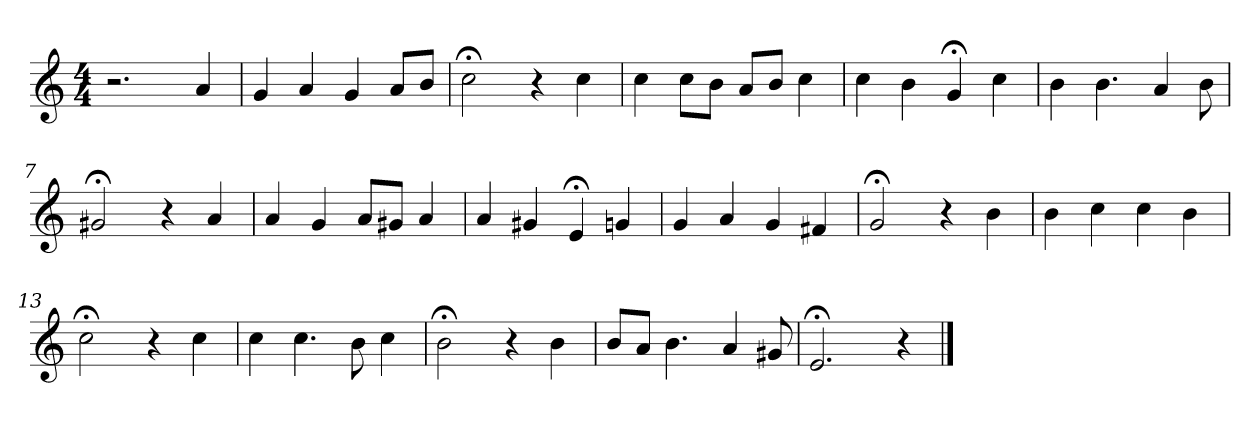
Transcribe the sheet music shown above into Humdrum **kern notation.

**kern
*part1
*staff1
*clefG2
*k[]
*C:
*M4/4
=1
2.r
4a
=2
4g
4a
4g
8a/L
8b/J
=3
2cc;<
4r
4cc
=4
4cc
8cc\L
8b\J
8a/L
8b/J
4cc
=5
4cc
4b
4g;<
4cc
=6
4b
4.b
4a
8b
=7
2g#X;<
4r
4a
=8
4a
4g
8a/L
8g#X/J
4a
=9
4a
4g#X
4e;<
4gn
=10
4g
4a
4g
4f#X
=11
2g;<
4r
4b
=12
4b
4cc
4cc
4b
=13
2cc;<
4r
4cc
=14
4cc
4.cc
8b
4cc
=15
2b;<
4r
4b
=16
8b/L
8a/J
4.b
4a
8g#X
=17
2.e;<
4r
==
*-
